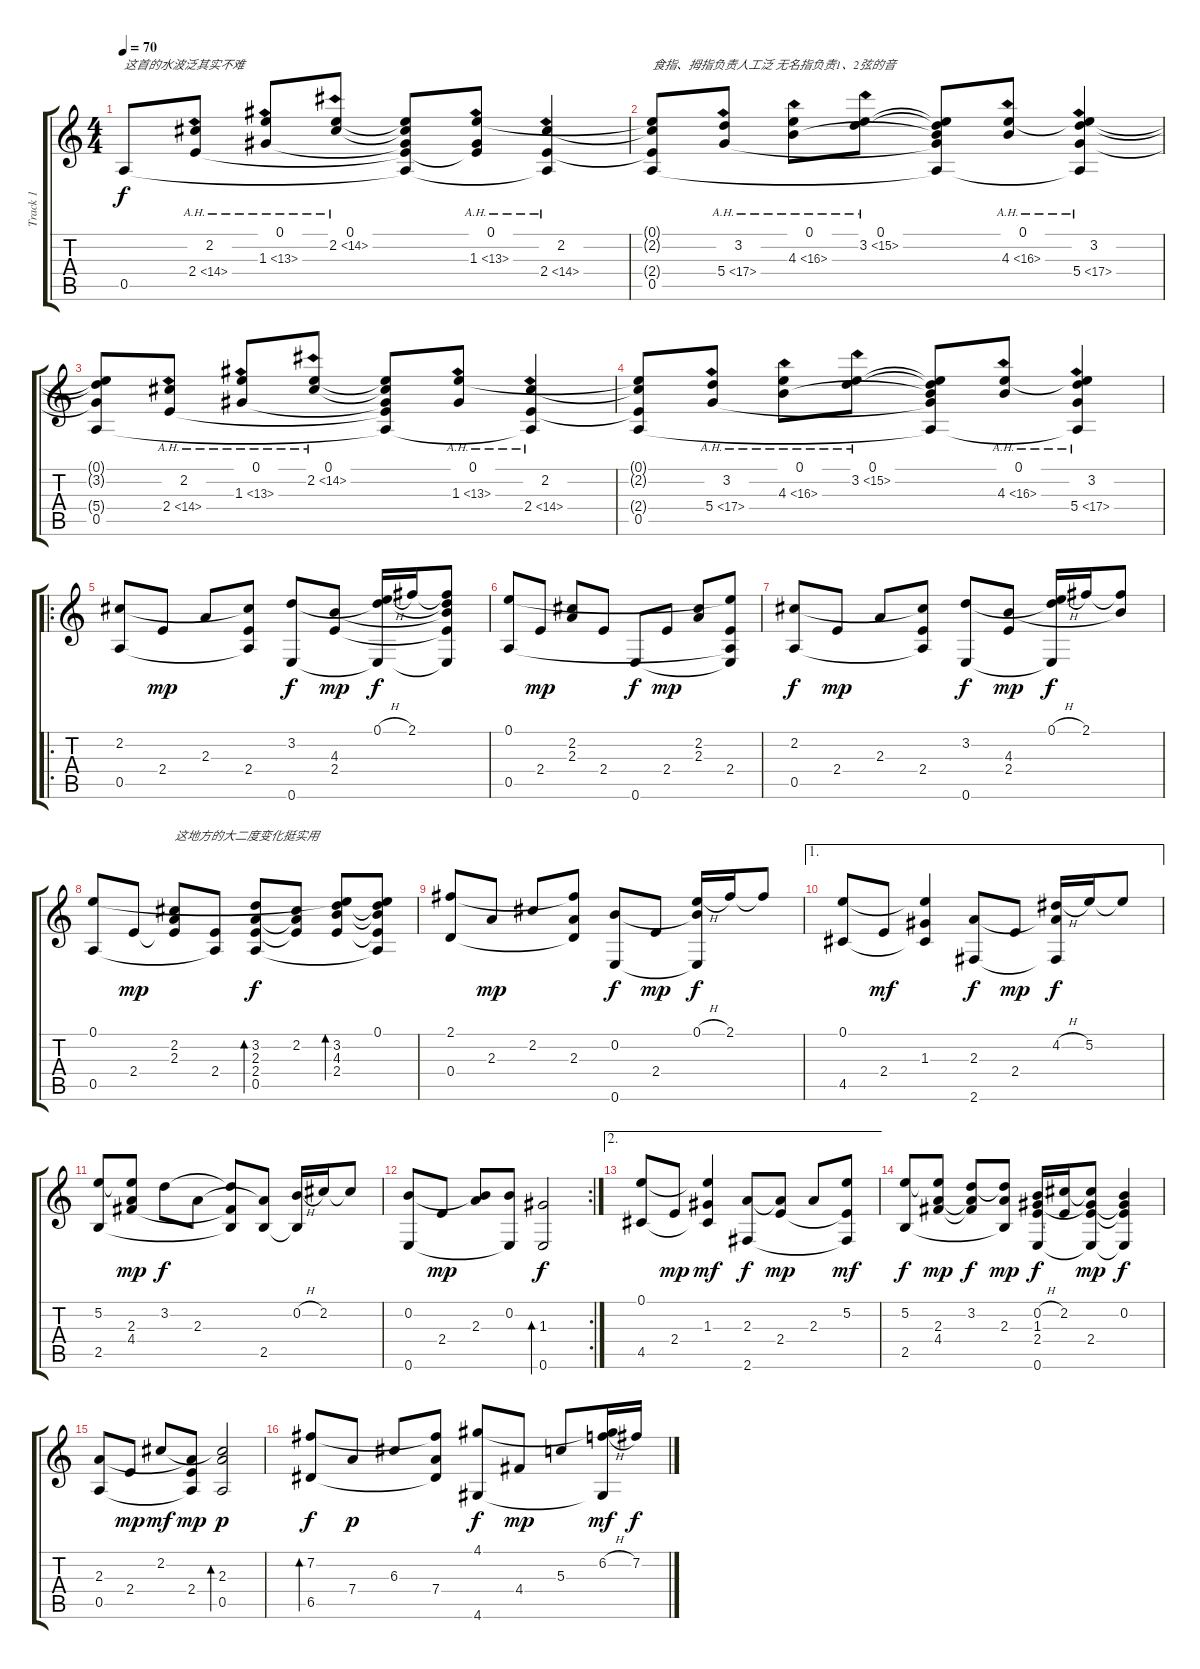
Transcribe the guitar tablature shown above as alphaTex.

\track ("Track 1" "Track 1") {instrument acousticguitarnylon}
\staff {score tabs}
\tuning (E4 B3 G3 D3 A2 E2) {hide}
\ts (4 4)
\tempo 70
\clef g2
\ks c
0.5.8{txt "这首的水波泛其实不难" dy f volume 16 instrument acousticguitarnylon} (2.2 2.4{ah 12}).8 (0.1 1.3{ah 12}).8 (0.1 2.2{ah 12}).8 (0.1{t} 2.2{t} 1.3{t} 2.4{t} 0.5{t}).8 (0.1 1.3{ah 12} 2.4{t}).8 (2.2 2.4{ah 12} 0.5{t}).4 |
(0.1{t} 2.2{t} 2.4{t} 0.5).8{txt "食指、拇指负责人工泛 无名指负责1、2弦的音"} (3.2 5.4{ah 12}).8 (0.1 4.3{ah 12}).8 (0.1 3.2{ah 12}).8 (0.1{t} 3.2{t} 4.3{t} 5.4{t} 0.5{t}).8 (0.1 4.3{ah 12}).8 (0.1{t} 3.2 5.4{ah 12} 0.5{t}).4 |
(0.1{t} 3.2{t} 5.4{t} 0.5).8 (2.2 2.4{ah 12}).8 (0.1 1.3{ah 12}).8 (0.1 2.2{ah 12}).8 (0.1{t} 2.2{t} 1.3{t} 2.4{t} 0.5{t}).8 (0.1 1.3{ah 12}).8 (2.2 2.4{ah 12} 0.5{t}).4 |
(0.1{t} 2.2{t} 2.4{t} 0.5).8 (3.2 5.4{ah 12}).8 (0.1 4.3{ah 12}).8 (0.1 3.2{ah 12}).8 (0.1{t} 3.2{t} 4.3{t} 5.4{t} 0.5{t}).8 (0.1 4.3{ah 12}).8 (0.1{t} 3.2 5.4{ah 12} 0.5{t}).4 |
\ro
(2.2 0.5).8 2.4.8{dy mp} 2.3.8 (2.2{t} 2.4 0.5{t}).8 (3.2 0.6).8{dy f} (4.3 2.4).8{dy mp} (0.1{h} 3.2{t} 0.6{t}).16{dy f} 2.1.16 (2.1{t} 3.2{t} 4.3{t} 2.4{t} 0.6{t}).8 |
(0.1 0.5).8 2.4.8{dy mp} (2.2 2.3).8 2.4.8 0.6.8{dy f} 2.4.8{dy mp} (2.2 2.3).8 (0.1{t} 2.4 0.5{t} 0.6{t}).8 |
(2.2 0.5).8{dy f} 2.4.8{dy mp} 2.3.8 (2.2{t} 2.4 0.5{t}).8 (3.2 0.6).8{dy f} (4.3 2.4).8{dy mp} (0.1{h} 3.2{t} 0.6{t}).16{dy f} 2.1.16 (2.1{t} 4.3{t}).8 |
(0.1 0.5).8 2.4.8{dy mp} (2.2 2.3 2.4{t}).8{txt "这地方的大二度变化挺实用"} (2.4 0.5{t}).8 (3.2 2.3 2.4 0.5).8{bd 60 dy f} (2.2 2.3{t} 2.4{t}).8 (0.1{t} 3.2 4.3 2.4).8{bd 120} (0.1 3.2{t} 4.3{t} 2.4{t} 0.5{t}).8 |
(2.1 0.4).8 2.3.8{dy mp} 2.2.8 (2.1{t} 2.3 0.4{t}).8 (0.2 0.6).8{dy f} 2.4.8{dy mp} (0.1{h} 0.2{t} 0.6{t}).16{dy f} 2.1.16 2.1{t}.8 |
\ae 1
(0.1 4.5).8 2.4.8{dy mf} (0.1{t} 1.3 4.5{t}).4 (2.3 2.6).8{dy f} 2.4.8{dy mp} (4.2{h} 2.3{t} 2.6{t}).16{dy f} 5.2.16 5.2{t}.8 |
(5.2 2.5).8 (5.2{t} 2.3 4.4).8{dy mp} 3.2.8{dy f} 2.3.8 (3.2{t} 4.4{t} 2.5{t}).8 (2.3{t} 2.5).8 (0.2{h} 2.5{t}).16 2.2.16 2.2{t}.8 |
\rc 2
(0.2 0.6).8 2.4.8{dy mp} (0.2{t} 2.3).8 (0.2 0.6{t}).8 (1.3 0.6).2{bd 240 dy f} |
\ae 2
(0.1 4.5).8 2.4.8{dy mp} (0.1{t} 1.3 4.5{t}).4{dy mf} (2.3 2.6).8{dy f} (2.3{t} 2.4).8{dy mp} 2.3.8 (5.2 2.4{t} 2.6{t}).8{dy mf} |
(5.2 2.5).8{dy f} (5.2{t} 2.3 4.4).8{dy mp} (3.2 2.3{t} 4.4{t}).8{dy f} (3.2{t} 2.3 2.5{t}).8{dy mp} (0.2{h} 1.3 2.4 0.6).16{dy f} (2.2 2.4{t}).16 (2.2{t} 1.3{t} 2.4 0.6{t}).8{dy mp} (0.2 1.3{t} 2.4{t} 0.6{t}).4{dy f} |
(2.3 0.5).8 2.4.8{dy mp} 2.2.8{dy mf} (2.3{t} 2.4 0.5{t}).8{dy mp} (2.2{t} 2.3 0.5).2{bd 240 dy p} |
(7.2 6.5).8{bd 240 dy f} 7.4.8{dy p} 6.3.8 (7.2{t} 7.4 6.5{t}).8 (4.1 4.6).8{dy f} 4.4.8{dy mp} 5.3.8 (4.1{t} 6.2{h} 4.6{t}).16{dy mf} 7.2.16{dy f}
